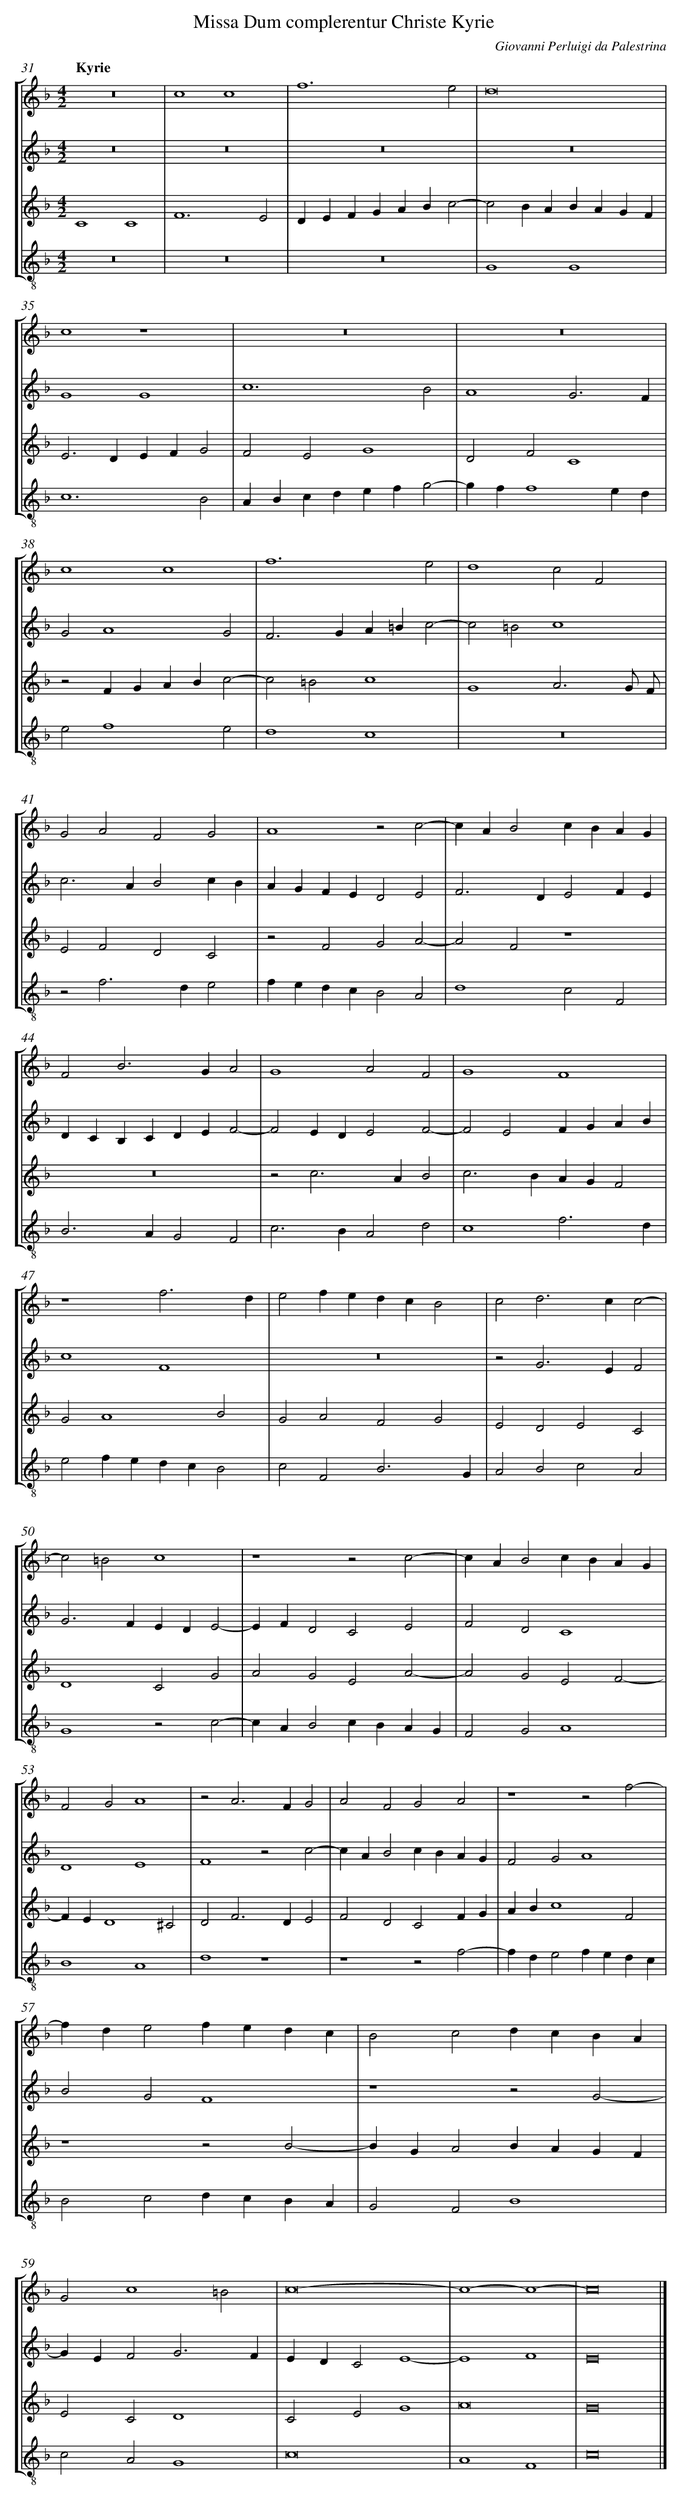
X:1
T: Missa Dum complerentur Christe Kyrie
C: Giovanni Perluigi da Palestrina
L: 1/4
M: 4/2
Q: "Kyrie"
%%staves [1 2 3 4]
V: 1 clef=treble
V: 2 clef=treble
V: 3 clef=treble
V: 4 clef=treble-8
K: F
[V:1] z8 |
[V:2] z8 |
[V:3] C4C4 |
[V:4] z8 |
[V:1] c4c4 |
[V:2] z8 |
[V:3] F6E2 |
[V:4] z8 |
[V:1] f6e2 |
[V:2] z8 |
[V:3] DEFGABc2- |
[V:4] z8 |
[V:1] d8 |
[V:2] z8 |
[V:3] c2BABAGF |
[V:4] G4G4 |
[V:1] c4z4 |
[V:2] G4G4 |
[V:3] E2>D2EFG2 |
[V:4] c6B2 |
[V:1] z8 |
[V:2] c6B2 |
[V:3] F2E2G4 |
[V:4] ABcdefg2- |
[V:1] z8 |
[V:2] A4G3F |
[V:3] D2F2C4 |
[V:4] gff4ed |
[V:1] c4c4 |
[V:2] G2A4G2 |
[V:3] z2FGABc2- |
[V:4] e2f4e2 |
[V:1] f6e2 |
[V:2] F2>G2A=Bc2- |
[V:3] c2=B2c4 |
[V:4] d4c4 |
[V:1] d4c2F2 |
[V:2] c2=B2c4 |
[V:3] G4A3G/ F/ |
[V:4] z8 |
[V:1] G2A2F2G2 |
[V:2] c2>A2B2cB |
[V:3] E2F2D2C2 |
[V:4] z2f2>d2e2 |
[V:1] A4z2c2- |
[V:2] AGFED2E2 |
[V:3] z2F2G2A2- |
[V:4] fedcB2A2 |
[V:1] cAB2cBAG |
[V:2] F2>D2E2FE |
[V:3] A2F2z4 |
[V:4] d4c2F2 |
[V:1] F2B2>G2A2 |
[V:2] DCB,CDEF2- |
[V:3] z8 |
[V:4] B2>A2G2F2 |
[V:1] G4A2F2 |
[V:2] F2EDE2F2- |
[V:3] z2c2>A2B2 |
[V:4] c2>B2A2d2 |
[V:1] G4F4 |
[V:2] F2E2FGAB |
[V:3] c2>B2AGF2 |
[V:4] c4f3d |
[V:1] z4f3d |
[V:2] c4F4 |
[V:3] G2A4B2 |
[V:4] e2fedcB2 |
[V:1] e2fedcB2 |
[V:2] z8 |
[V:3] G2A2F2G2 |
[V:4] c2F2B3G |
[V:1] c2d2>c2c2- |
[V:2] z2G2>E2F2 |
[V:3] E2D2E2C2 |
[V:4] A2B2c2A2 |
[V:1] c2=B2c4 |
[V:2] G2>F2EDE2- |
[V:3] D4C2G2 |
[V:4] G4z2c2- |
[V:1] z4z2c2- |
[V:2] EFD2C2E2 |
[V:3] A2G2E2A2- |
[V:4] cAB2cBAG |
[V:1] cAB2cBAG |
[V:2] F2D2C4 |
[V:3] A2G2E2F2- |
[V:4] F2G2A4 |
[V:1] F2G2A4 |
[V:2] D4E4 |
[V:3] FED4^C2 |
[V:4] B4A4 |
[V:1] z2A2>F2G2 |
[V:2] F4z2c2- |
[V:3] D2F2>D2E2 |
[V:4] d4z4 |
[V:1] A2F2G2A2 |
[V:2] cAB2cBAG |
[V:3] F2D2C2FG |
[V:4] z4z2f2- |
[V:1] z4z2f2- |
[V:2] F2G2A4 |
[V:3] ABc4F2 |
[V:4] fde2fedc |
[V:1] fde2fedc |
[V:2] B2G2F4 |
[V:3] z4z2B2- |
[V:4] B2c2dcBA |
[V:1] B2c2dcBA |
[V:2] z4z2G2- |
[V:3] BGA2BAGF |
[V:4] G2F2B4 |
[V:1] G2c4=B2 |
[V:2] GEF2G3F |
[V:3] E2C2D4 |
[V:4] c2A2G4 |
[V:1] c8- |
[V:2] EDC2E4- |
[V:3] C2E2G4 |
[V:4] c8 |
[V:1] c4-c4- |
[V:2] E4F4 |
[V:3] A8 |
[V:4] A4F4 |
[V:1] c8 |]
[V:2] E8 |]
[V:3] G8 |]
[V:4] c8 |]
